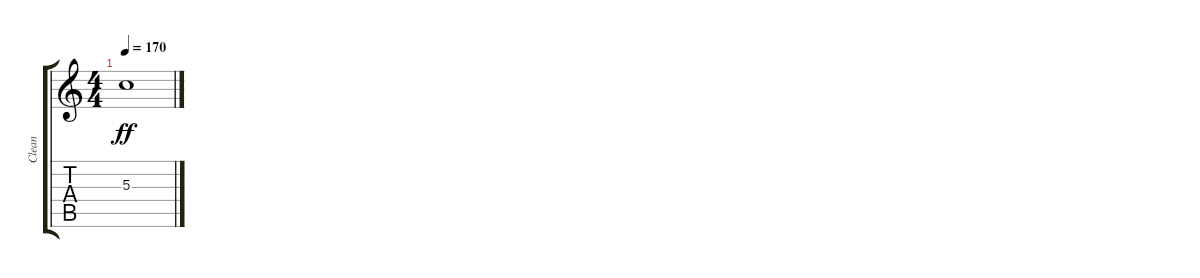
\track ("Clean" "Clean") {instrument acousticguitarsteel}
\staff {score tabs}
\tuning (E4 B3 G3 D3 A2 D2) {hide}
\ts (4 4)
\tempo 170
\clef g2
\ks c
5.3.1{dy ff}
